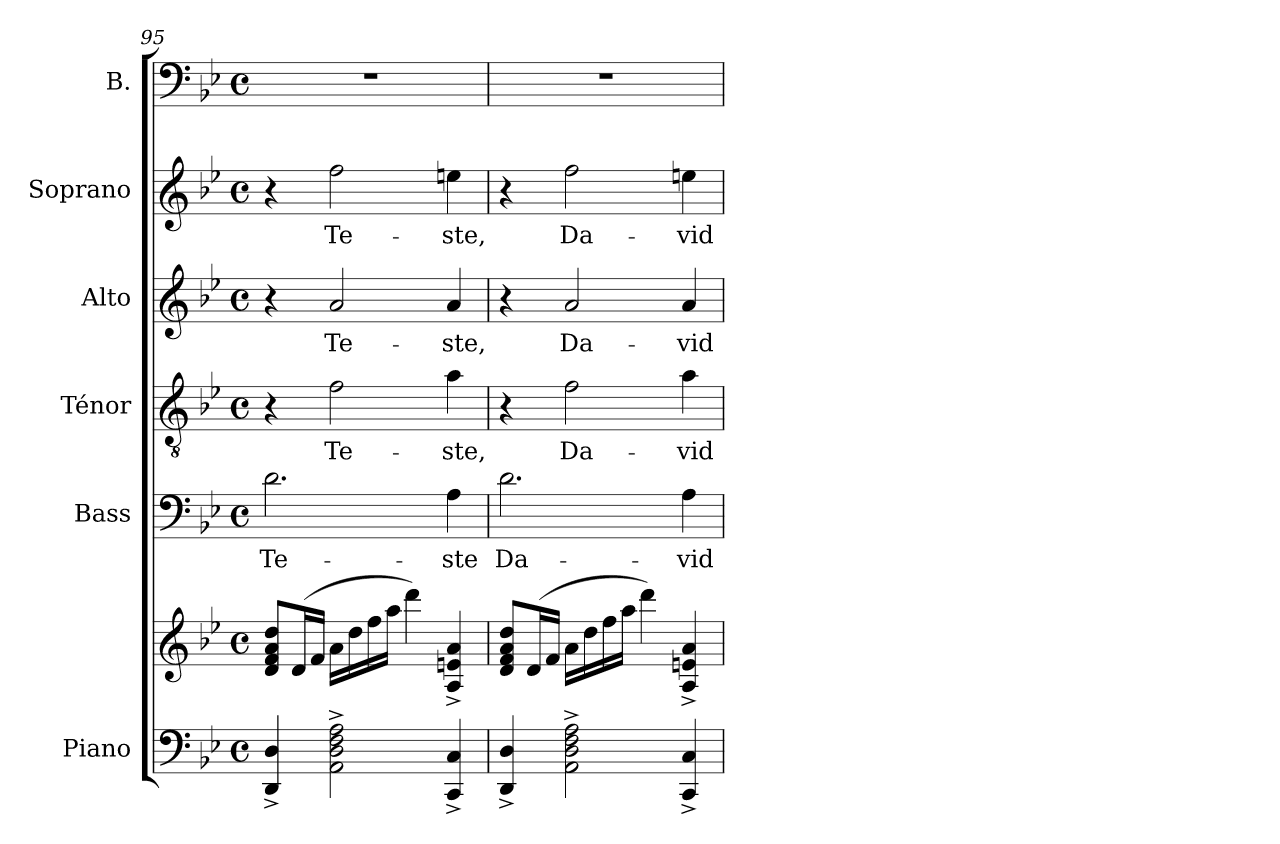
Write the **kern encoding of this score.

**kern	**kern	**kern	**text	**kern	**text	**kern	**text	**kern	**text	**kern
*part6	*part6	*part5	*part5	*part4	*part4	*part3	*part3	*part2	*part2	*part1
*staff7	*staff6	*staff5	*staff5	*staff4	*staff4	*staff3	*staff3	*staff2	*staff2	*staff1
*I"Piano	*	*I"Bass	*	*I"Ténor	*	*I"Alto	*	*I"Soprano	*	*I"B.
*I'Pno.	*	*I'B.	*	*I'T.	*	*I'A.	*	*I'S.	*	*I'B.
*clefF4	*clefG2	*clefF4	*	*clefGv2	*	*clefG2	*	*clefG2	*	*clefF4
*k[b-e-]	*k[b-e-]	*k[b-e-]	*	*k[b-e-]	*	*k[b-e-]	*	*k[b-e-]	*	*k[b-e-]
*M4/4	*M4/4	*M4/4	*	*M4/4	*	*M4/4	*	*M4/4	*	*M4/4
*met(c)	*met(c)	*met(c)	*	*met(c)	*	*met(c)	*	*met(c)	*	*met(c)
=95	=95	=95	=95	=95	=95	=95	=95	=95	=95	=95
4DD/^ 4D/^	8d/ 8f/ 8a/ 8dd/L	2.d\	Te-	4r	.	4r	.	4r	.	1r
.	(16d/L	.	.	.	.	.	.	.	.	.
.	16f/JJ	.	.	.	.	.	.	.	.	.
2AA\^ 2D\^ 2F\^ 2A\^	16a\LL	.	.	2f\	Te-	2a/	Te-	2ff\	Te-	.
.	16dd\	.	.	.	.	.	.	.	.	.
.	16ff\	.	.	.	.	.	.	.	.	.
.	16aa\JJ	.	.	.	.	.	.	.	.	.
.	4ddd\)	.	.	.	.	.	.	.	.	.
4CC/^ 4C/^	4A/^ 4en/^ 4a/^	4A\	-ste	4a\	-ste,	4a/	-ste,	4een\	-ste,	.
!!LO:LB:g=z
=96	=96	=96	=96	=96	=96	=96	=96	=96	=96	=96
4DD/^ 4D/^	8d/ 8f/ 8a/ 8dd/L	2.d\	Da-	4r	.	4r	.	4r	.	1r
.	(16d/L	.	.	.	.	.	.	.	.	.
.	16f/JJ	.	.	.	.	.	.	.	.	.
2AA\^ 2D\^ 2F\^ 2A\^	16a\LL	.	.	2f\	Da-	2a/	Da-	2ff\	Da-	.
.	16dd\	.	.	.	.	.	.	.	.	.
.	16ff\	.	.	.	.	.	.	.	.	.
.	16aa\JJ	.	.	.	.	.	.	.	.	.
.	4ddd\)	.	.	.	.	.	.	.	.	.
4CC/^ 4C/^	4A/^ 4en/^ 4a/^	4A\	-vid	4a\	-vid	4a/	-vid	4een\	-vid	.
=	=	=	=	=	=	=	=	=	=	=
*-	*-	*-	*-	*-	*-	*-	*-	*-	*-	*-
